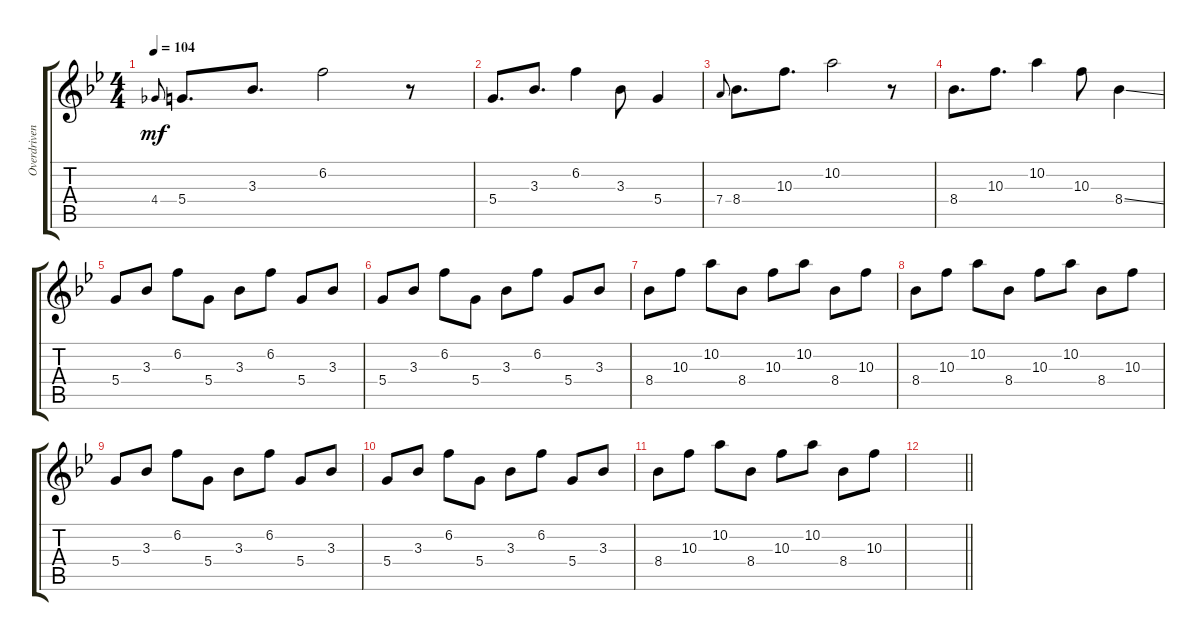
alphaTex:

\track ("Overdriven Guitar" "Overdriven") {instrument overdrivenguitar}
\staff {score tabs}
\tuning (E4 B3 G3 D3 A2 D2) {hide}
\ts (4 4)
\tempo 104
\clef g2
\ks bb
4.4.8{gr onbeat dy mf} 5.4.8{d} 3.3.8{d} 6.2.2 r.8 |
5.4.8{d} 3.3.8{d} 6.2.4 3.3.8 5.4.4 |
7.4.8{gr onbeat} 8.4.8{d} 10.3.8{d} 10.2.2 r.8 |
8.4.8{d} 10.3.8{d} 10.2.4 10.3.8 8.4{ss}.4 |
5.4.8 3.3.8 6.2.8 5.4.8 3.3.8 6.2.8 5.4.8 3.3.8 |
5.4.8 3.3.8 6.2.8 5.4.8 3.3.8 6.2.8 5.4.8 3.3.8 |
8.4.8 10.3.8 10.2.8 8.4.8 10.3.8 10.2.8 8.4.8 10.3.8 |
8.4.8 10.3.8 10.2.8 8.4.8 10.3.8 10.2.8 8.4.8 10.3.8 |
5.4.8 3.3.8 6.2.8 5.4.8 3.3.8 6.2.8 5.4.8 3.3.8 |
5.4.8 3.3.8 6.2.8 5.4.8 3.3.8 6.2.8 5.4.8 3.3.8 |
8.4.8 10.3.8 10.2.8 8.4.8 10.3.8 10.2.8 8.4.8 10.3.8 |
\barLineRight lightlight
